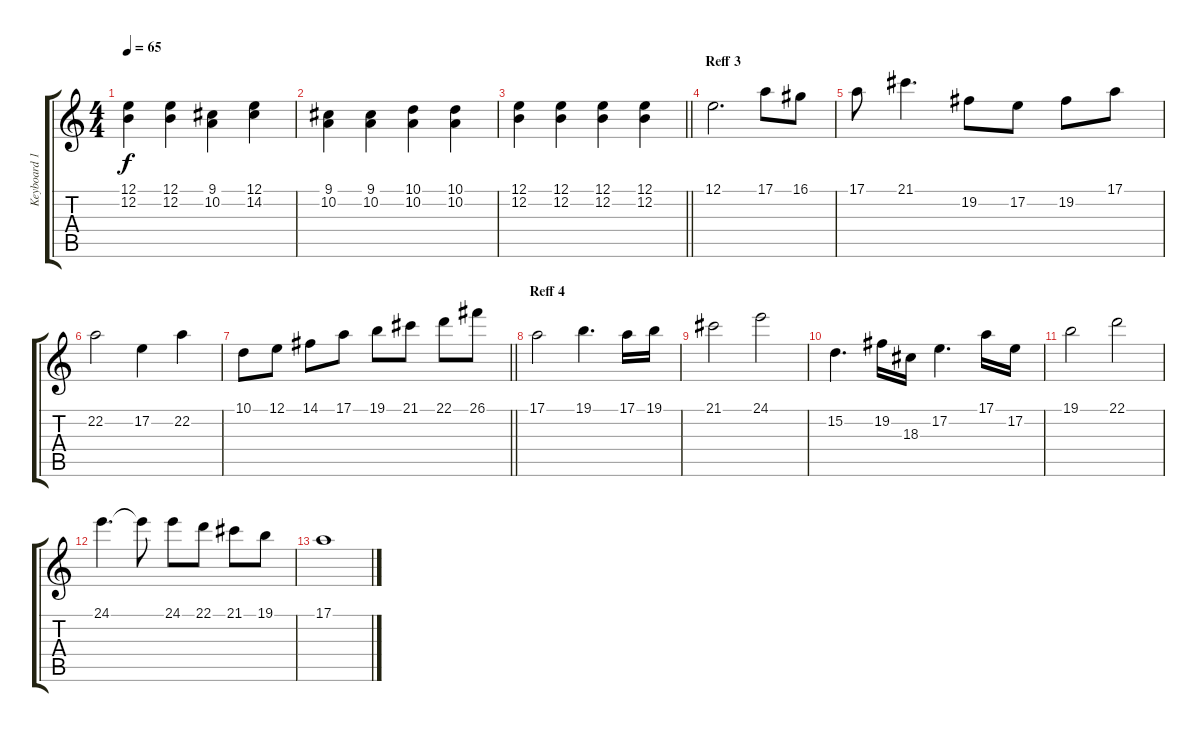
\track ("Keyboard 1" "Keyboard 1") {instrument vibraphone}
\staff {score tabs}
\tuning (E4 B3 G3 D3 A2 E2) {hide}
\ts (4 4)
\tempo 65
\clef g2
\ks c
(12.1 12.2).4{dy f} (12.1 12.2).4 (9.1 10.2).4{balance 7} (12.1 14.2).4{balance 6} |
(9.1 10.2).4{balance 5} (9.1 10.2).4 (10.1 10.2).4 (10.1 10.2).4 |
\barLineRight lightlight
(12.1 12.2).4 (12.1 12.2).4 (12.1 12.2).4 (12.1 12.2).4 |
\section ("" "Reff 3")
12.1.2{d volume 10 balance 8 instrument flute} 17.1.8 16.1.8 |
17.1.8 21.1.4{d} 19.2.8 17.2.8 19.2.8 17.1.8 |
22.2.2 17.2.4 22.2.4 |
\barLineRight lightlight
10.1.8 12.1.8 14.1.8 17.1.8 19.1.8 21.1.8 22.1.8 26.1.8 |
\section ("" "Reff 4")
17.1.2 19.1.4{d} 17.1.16 19.1.16 |
21.1.2 24.1.2 |
15.2.4{d} 19.2.16 18.3.16 17.2.4{d} 17.1.16 17.2.16 |
19.1.2 22.1.2 |
24.1.4{d} 24.1{t}.8 24.1.8 22.1.8 21.1.8 19.1.8 |
17.1.1
